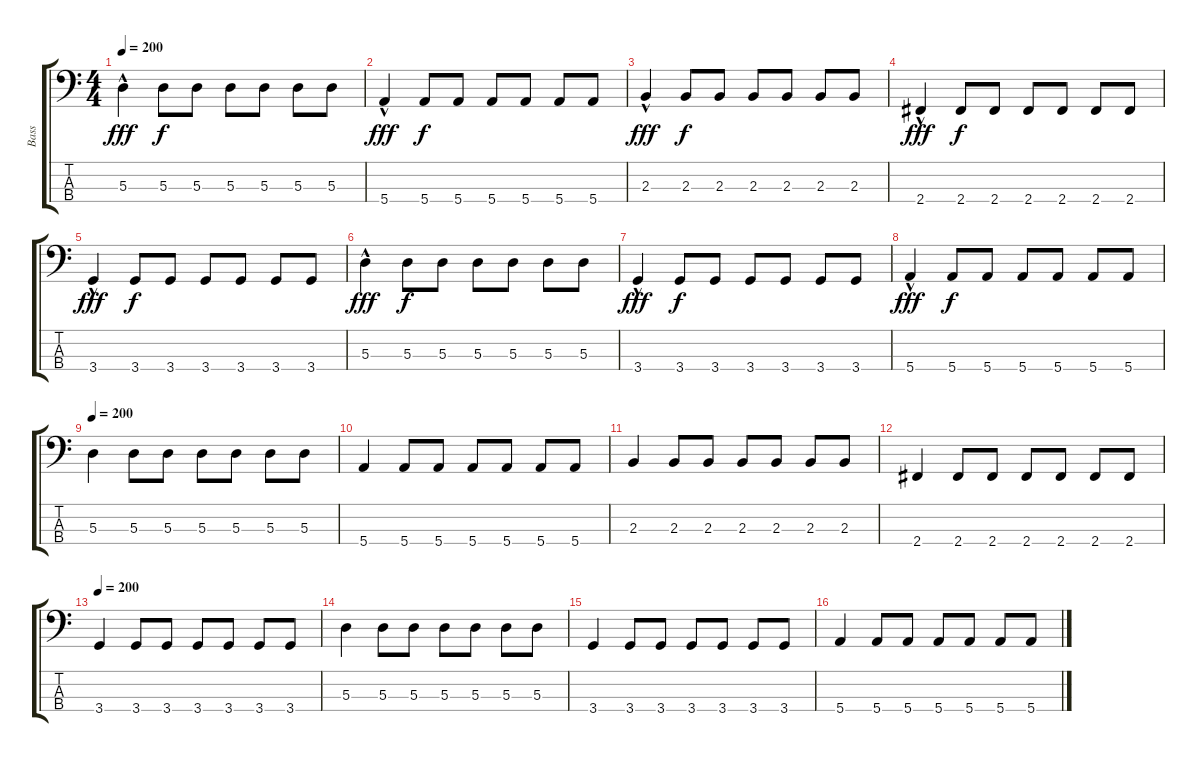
\track ("Bass" "Bass") {instrument electricbassfinger}
\staff {score tabs}
\tuning (G2 D2 A1 E1) {hide}
\ts (4 4)
\tempo 200
\clef f4
\ks c
5.3{hac}.4{dy fff} 5.3.8{dy f} 5.3.8 5.3.8 5.3.8 5.3.8 5.3.8 |
5.4{hac}.4{dy fff} 5.4.8{dy f} 5.4.8 5.4.8 5.4.8 5.4.8 5.4.8 |
2.3{hac}.4{dy fff} 2.3.8{dy f} 2.3.8 2.3.8 2.3.8 2.3.8 2.3.8 |
2.4{hac}.4{dy fff} 2.4.8{dy f} 2.4.8 2.4.8 2.4.8 2.4.8 2.4.8 |
3.4{hac}.4{dy fff} 3.4.8{dy f} 3.4.8 3.4.8 3.4.8 3.4.8 3.4.8 |
5.3{hac}.4{dy fff} 5.3.8{dy f} 5.3.8 5.3.8 5.3.8 5.3.8 5.3.8 |
3.4{hac}.4{dy fff} 3.4.8{dy f} 3.4.8 3.4.8 3.4.8 3.4.8 3.4.8 |
5.4{hac}.4{dy fff} 5.4.8{dy f} 5.4.8 5.4.8 5.4.8 5.4.8 5.4.8 |
\tempo 200
5.3.4 5.3.8 5.3.8 5.3.8 5.3.8 5.3.8 5.3.8 |
5.4.4 5.4.8 5.4.8 5.4.8 5.4.8 5.4.8 5.4.8 |
2.3.4 2.3.8 2.3.8 2.3.8 2.3.8 2.3.8 2.3.8 |
2.4.4 2.4.8 2.4.8 2.4.8 2.4.8 2.4.8 2.4.8 |
\tempo 200
3.4.4 3.4.8 3.4.8 3.4.8 3.4.8 3.4.8 3.4.8 |
5.3.4 5.3.8 5.3.8 5.3.8 5.3.8 5.3.8 5.3.8 |
3.4.4 3.4.8 3.4.8 3.4.8 3.4.8 3.4.8 3.4.8 |
5.4.4 5.4.8 5.4.8 5.4.8 5.4.8 5.4.8 5.4.8
